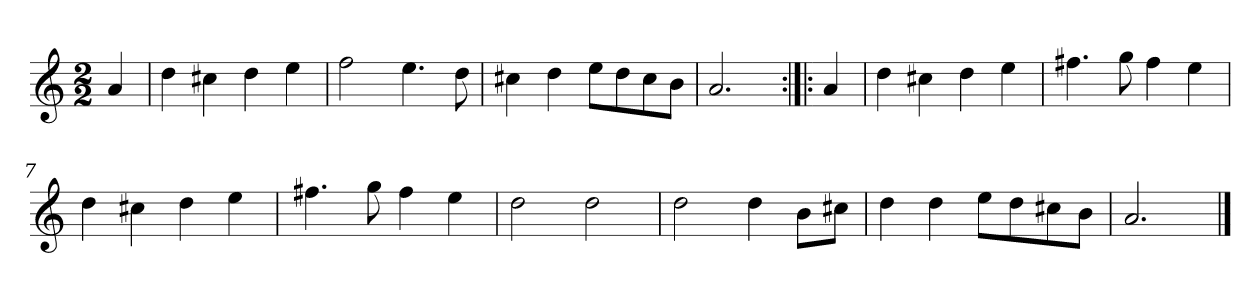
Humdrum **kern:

**kern
*part1
*staff1
*clefG2
*k[]
*a:
*M2/2
*MM120
=
4a
=1
4dd
4cc#X
4dd
4ee
=2
2ff
4.ee
8dd
=3
4cc#X
4dd
8ee\L
8dd\
8cc#\
8b\J
=4
2.a
=:|!|:
4a
=5
4dd
4cc#X
4dd
4ee
=6
4.ff#X
8gg
4ff#
4ee
=7
4dd
4cc#X
4dd
4ee
=8
4.ff#X
8gg
4ff#
4ee
=9
2dd
2dd
=10
2dd
4dd
8b\L
8cc#X\J
=11
4dd
4dd
8ee\L
8dd\
8cc#X\
8b\J
=12
2.a
==
*-
